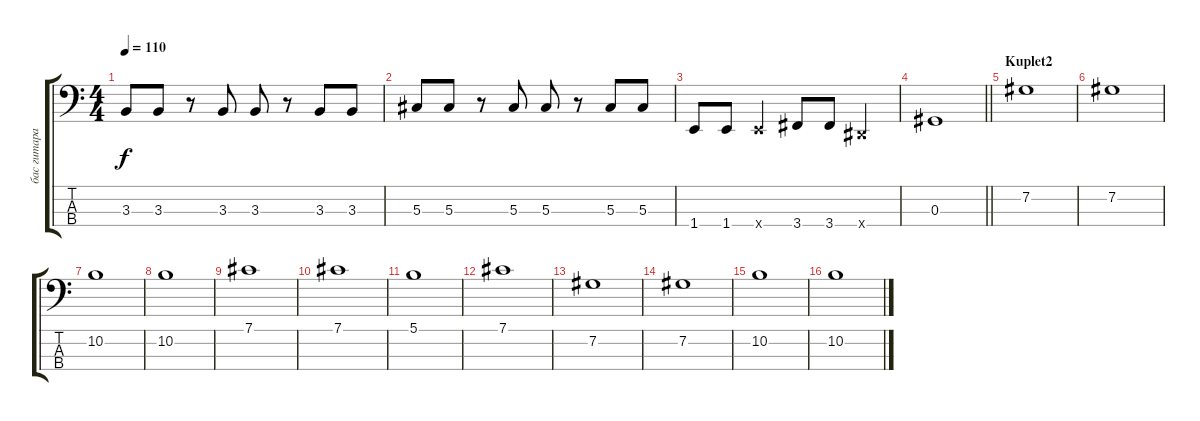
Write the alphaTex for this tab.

\track ("бас гитара" "бас гитара") {instrument electricbassfinger}
\staff {score tabs}
\tuning (Gb2 Db2 Ab1 Eb1) {hide}
\ts (4 4)
\tempo 110
\clef f4
\ks c
3.3.8{dy f} 3.3.8 r.8 3.3.8 3.3.8 r.8 3.3.8 3.3.8 |
5.3.8 5.3.8 r.8 5.3.8 5.3.8 r.8 5.3.8 5.3.8 |
1.4.8 1.4.8 1.4{x}.4 3.4.8 3.4.8 0.4{x}.4 |
\barLineRight lightlight
0.3.1 |
\section ("" "Kuplet2")
7.2.1 |
7.2.1 |
10.2.1 |
10.2.1 |
7.1.1 |
7.1.1 |
5.1.1 |
7.1.1 |
7.2.1 |
7.2.1 |
10.2.1 |
10.2.1
